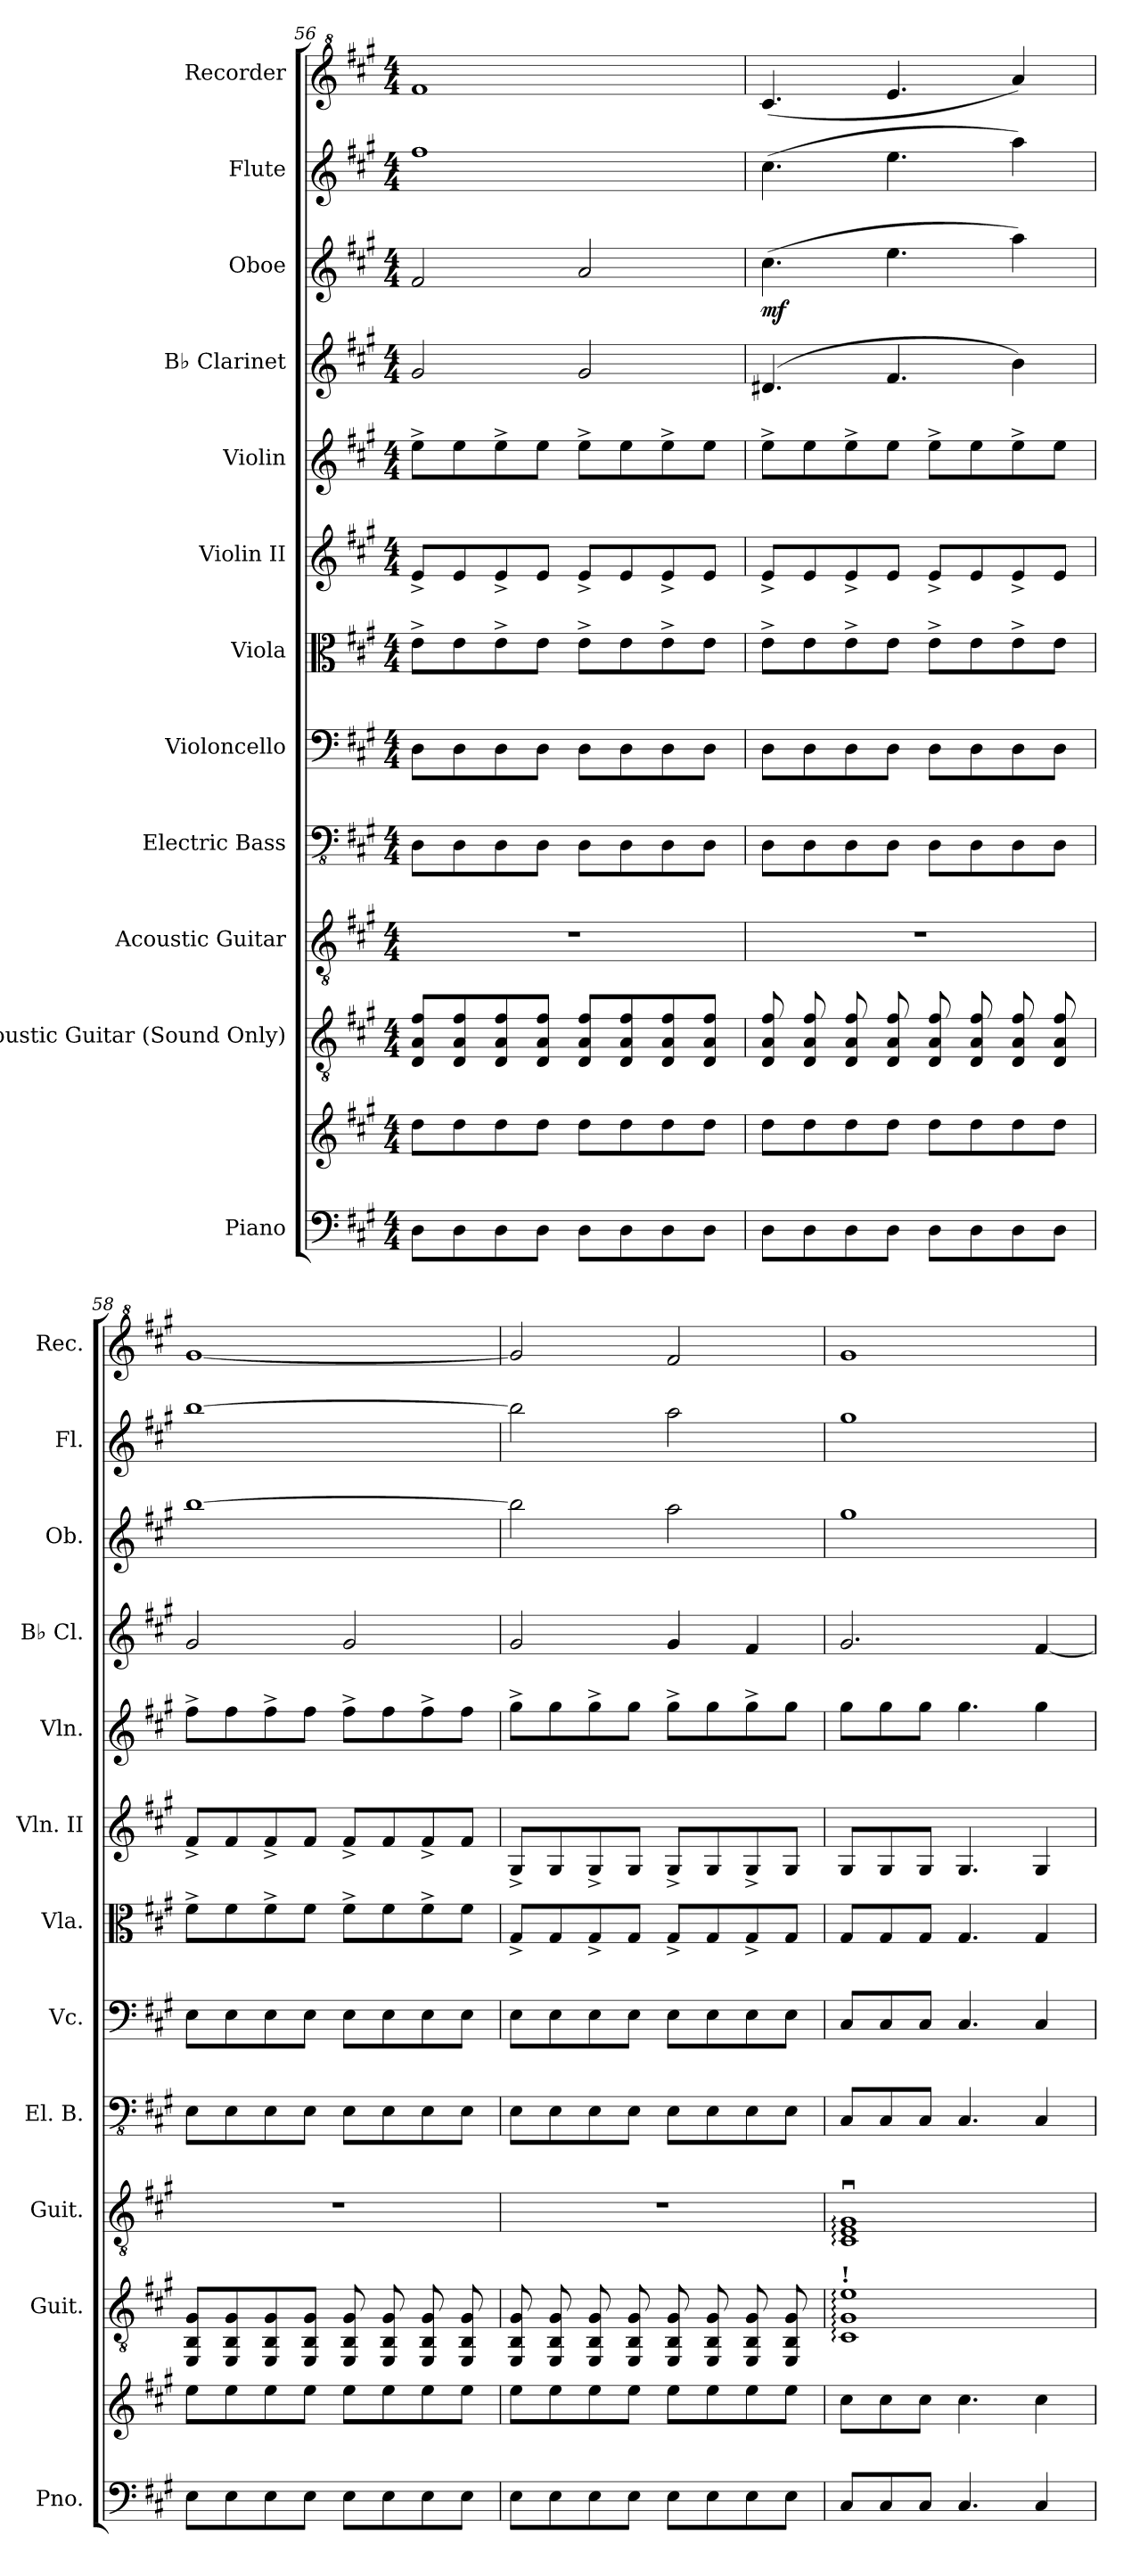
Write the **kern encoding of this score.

**kern	**kern	**kern	**kern	**kern	**kern	**kern	**kern	**kern	**kern	**kern	**dynam	**kern	**kern
*part12	*part12	*part11	*part10	*part9	*part8	*part7	*part6	*part5	*part4	*part3	*part3	*part2	*part1
*staff13	*staff12	*staff11	*staff10	*staff9	*staff8	*staff7	*staff6	*staff5	*staff4	*staff3	*staff3	*staff2	*staff1
*I"Piano	*	*I"Acoustic Guitar (Sound Only)	*I"Acoustic Guitar	*I"Electric Bass	*I"Violoncello	*I"Viola	*I"Violin II	*I"Violin	*I"B♭ Clarinet	*I"Oboe	*	*I"Flute	*I"Recorder
*I'Pno.	*	*I'Guit.	*I'Guit.	*I'El. B.	*I'Vc.	*I'Vla.	*I'Vln. II	*I'Vln.	*I'B♭ Cl.	*I'Ob.	*	*I'Fl.	*I'Rec.
*clefF4	*clefG2	*clefGv2	*clefGv2	*clefFv4	*clefF4	*clefC3	*clefG2	*clefG2	*clefG2	*clefG2	*	*clefG2	*clefG^2
*	*	*	*	*	*	*	*	*	*ITrd1c2	*	*	*	*
*k[f#c#g#]	*k[f#c#g#]	*k[f#c#g#]	*k[f#c#g#]	*k[f#c#g#]	*k[f#c#g#]	*k[f#c#g#]	*k[f#c#g#]	*k[f#c#g#]	*k[f#]	*k[f#c#g#]	*	*k[f#c#g#]	*k[f#c#g#]
*M4/4	*M4/4	*M4/4	*M4/4	*M4/4	*M4/4	*M4/4	*M4/4	*M4/4	*M4/4	*M4/4	*	*M4/4	*M4/4
=56	=56	=56	=56	=56	=56	=56	=56	=56	=56	=56	=56	=56	=56
8D\L	8dd\L	8D/ 8A/ 8f#/L	1r	8DD\L	8D\L	8e^\L	8e^/L	8ee^\L	2f#/	2f#/	.	1ff#	1ff#
8D\	8dd\	8D/ 8A/ 8f#/	.	8DD\	8D\	8e\	8e/	8ee\	.	.	.	.	.
8D\	8dd\	8D/ 8A/ 8f#/	.	8DD\	8D\	8e^\	8e^/	8ee^\	.	.	.	.	.
8D\J	8dd\J	8D/ 8A/ 8f#/J	.	8DD\J	8D\J	8e\J	8e/J	8ee\J	.	.	.	.	.
8D\L	8dd\L	8D/ 8A/ 8f#/L	.	8DD\L	8D\L	8e^\L	8e^/L	8ee^\L	2f#/	2a/	.	.	.
8D\	8dd\	8D/ 8A/ 8f#/	.	8DD\	8D\	8e\	8e/	8ee\	.	.	.	.	.
8D\	8dd\	8D/ 8A/ 8f#/	.	8DD\	8D\	8e^\	8e^/	8ee^\	.	.	.	.	.
8D\J	8dd\J	8D/ 8A/ 8f#/J	.	8DD\J	8D\J	8e\J	8e/J	8ee\J	.	.	.	.	.
=57	=57	=57	=57	=57	=57	=57	=57	=57	=57	=57	=57	=57	=57
!	!	!	!	!	!	!	!	!	!	!	!LO:DY:b	!	!
8D\L	8dd\L	8D/ 8A/ 8f#/	1r	8DD\L	8D\L	8e^\L	8e^/L	8ee^\L	(4.c#X/	(4.cc#\	mf	(4.cc#\	(4.cc#/
8D\	8dd\	8D/ 8A/ 8f#/	.	8DD\	8D\	8e\	8e/	8ee\	.	.	.	.	.
8D\	8dd\	8D/ 8A/ 8f#/	.	8DD\	8D\	8e^\	8e^/	8ee^\	.	.	.	.	.
8D\J	8dd\J	8D/ 8A/ 8f#/	.	8DD\J	8D\J	8e\J	8e/J	8ee\J	4.e/	4.ee\	.	4.ee\	4.ee/
8D\L	8dd\L	8D/ 8A/ 8f#/	.	8DD\L	8D\L	8e^\L	8e^/L	8ee^\L	.	.	.	.	.
8D\	8dd\	8D/ 8A/ 8f#/	.	8DD\	8D\	8e\	8e/	8ee\	.	.	.	.	.
8D\	8dd\	8D/ 8A/ 8f#/	.	8DD\	8D\	8e^\	8e^/	8ee^\	4a\)	4aa\)	.	4aa\)	4aa/)
8D\J	8dd\J	8D/ 8A/ 8f#/	.	8DD\J	8D\J	8e\J	8e/J	8ee\J	.	.	.	.	.
=58	=58	=58	=58	=58	=58	=58	=58	=58	=58	=58	=58	=58	=58
8E\L	8ee\L	8EE/ 8BB/ 8G#/L	1r	8EE\L	8E\L	8f#^\L	8f#^/L	8ff#^\L	2f#/	[1bb	.	[1bb	[1gg#
8E\	8ee\	8EE/ 8BB/ 8G#/	.	8EE\	8E\	8f#\	8f#/	8ff#\	.	.	.	.	.
8E\	8ee\	8EE/ 8BB/ 8G#/	.	8EE\	8E\	8f#^\	8f#^/	8ff#^\	.	.	.	.	.
8E\J	8ee\J	8EE/ 8BB/ 8G#/J	.	8EE\J	8E\J	8f#\J	8f#/J	8ff#\J	.	.	.	.	.
8E\L	8ee\L	8EE/ 8BB/ 8G#/	.	8EE\L	8E\L	8f#^\L	8f#^/L	8ff#^\L	2f#/	.	.	.	.
8E\	8ee\	8EE/ 8BB/ 8G#/	.	8EE\	8E\	8f#\	8f#/	8ff#\	.	.	.	.	.
8E\	8ee\	8EE/ 8BB/ 8G#/	.	8EE\	8E\	8f#^\	8f#^/	8ff#^\	.	.	.	.	.
8E\J	8ee\J	8EE/ 8BB/ 8G#/	.	8EE\J	8E\J	8f#\J	8f#/J	8ff#\J	.	.	.	.	.
=59	=59	=59	=59	=59	=59	=59	=59	=59	=59	=59	=59	=59	=59
8E\L	8ee\L	8EE/ 8BB/ 8G#/	1r	8EE\L	8E\L	8G#^/L	8G#^/L	8gg#^\L	2f#/	2bb\]	.	2bb\]	2gg#/]
8E\	8ee\	8EE/ 8BB/ 8G#/	.	8EE\	8E\	8G#/	8G#/	8gg#\	.	.	.	.	.
8E\	8ee\	8EE/ 8BB/ 8G#/	.	8EE\	8E\	8G#^/	8G#^/	8gg#^\	.	.	.	.	.
8E\J	8ee\J	8EE/ 8BB/ 8G#/	.	8EE\J	8E\J	8G#/J	8G#/J	8gg#\J	.	.	.	.	.
8E\L	8ee\L	8EE/ 8BB/ 8G#/	.	8EE\L	8E\L	8G#^/L	8G#^/L	8gg#^\L	4f#/	2aa\	.	2aa\	2ff#/
8E\	8ee\	8EE/ 8BB/ 8G#/	.	8EE\	8E\	8G#/	8G#/	8gg#\	.	.	.	.	.
8E\	8ee\	8EE/ 8BB/ 8G#/	.	8EE\	8E\	8G#^/	8G#^/	8gg#^\	4e/	.	.	.	.
8E\J	8ee\J	8EE/ 8BB/ 8G#/	.	8EE\J	8E\J	8G#/J	8G#/J	8gg#\J	.	.	.	.	.
=60	=60	=60	=60	=60	=60	=60	=60	=60	=60	=60	=60	=60	=60
!	!	!LO:TX:a:B:t=!	!	!	!	!	!	!	!	!	!	!	!
8C#/L	8cc#\L	1C#: 1G#: 1e:	1C#:u 1E:u 1G#:u	8CC#/L	8C#/L	8G#/L	8G#/L	8gg#\L	2.f#/	1gg#	.	1gg#	1gg#
8C#/	8cc#\	.	.	8CC#/	8C#/	8G#/	8G#/	8gg#\	.	.	.	.	.
8C#/J	8cc#\J	.	.	8CC#/J	8C#/J	8G#/J	8G#/J	8gg#\J	.	.	.	.	.
4.C#/	4.cc#\	.	.	4.CC#/	4.C#/	4.G#/	4.G#/	4.gg#\	.	.	.	.	.
4C#/	4cc#\	.	.	4CC#/	4C#/	4G#/	4G#/	4gg#\	[4e/	.	.	.	.
=	=	=	=	=	=	=	=	=	=	=	=	=	=
*-	*-	*-	*-	*-	*-	*-	*-	*-	*-	*-	*-	*-	*-
